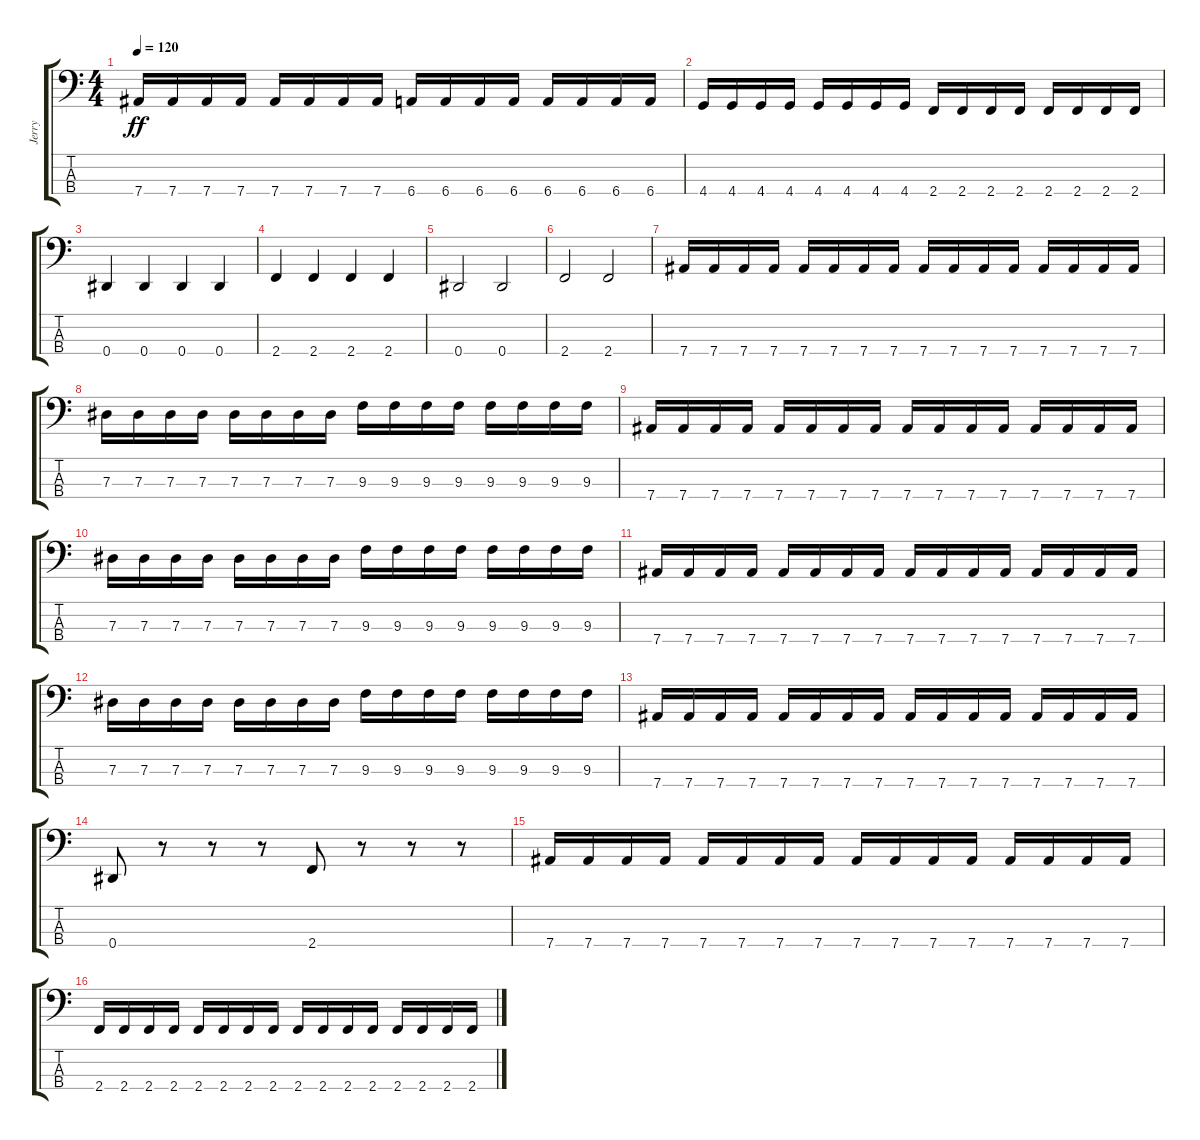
\track ("Jerry" "Jerry") {instrument electricbassfinger}
\staff {score tabs}
\tuning (Gb2 Db2 Ab1 Eb1) {hide}
\ts (4 4)
\tempo 120
\clef f4
\ks c
7.4.16{dy ff} 7.4.16 7.4.16 7.4.16 7.4.16 7.4.16 7.4.16 7.4.16 6.4.16 6.4.16 6.4.16 6.4.16 6.4.16 6.4.16 6.4.16 6.4.16 |
4.4.16 4.4.16 4.4.16 4.4.16 4.4.16 4.4.16 4.4.16 4.4.16 2.4.16 2.4.16 2.4.16 2.4.16 2.4.16 2.4.16 2.4.16 2.4.16 |
0.4.4 0.4.4 0.4.4 0.4.4 |
2.4.4 2.4.4 2.4.4 2.4.4 |
0.4.2 0.4.2 |
2.4.2 2.4.2 |
7.4.16 7.4.16 7.4.16 7.4.16 7.4.16 7.4.16 7.4.16 7.4.16 7.4.16 7.4.16 7.4.16 7.4.16 7.4.16 7.4.16 7.4.16 7.4.16 |
7.3.16 7.3.16 7.3.16 7.3.16 7.3.16 7.3.16 7.3.16 7.3.16 9.3.16 9.3.16 9.3.16 9.3.16 9.3.16 9.3.16 9.3.16 9.3.16 |
7.4.16 7.4.16 7.4.16 7.4.16 7.4.16 7.4.16 7.4.16 7.4.16 7.4.16 7.4.16 7.4.16 7.4.16 7.4.16 7.4.16 7.4.16 7.4.16 |
7.3.16 7.3.16 7.3.16 7.3.16 7.3.16 7.3.16 7.3.16 7.3.16 9.3.16 9.3.16 9.3.16 9.3.16 9.3.16 9.3.16 9.3.16 9.3.16 |
7.4.16 7.4.16 7.4.16 7.4.16 7.4.16 7.4.16 7.4.16 7.4.16 7.4.16 7.4.16 7.4.16 7.4.16 7.4.16 7.4.16 7.4.16 7.4.16 |
7.3.16 7.3.16 7.3.16 7.3.16 7.3.16 7.3.16 7.3.16 7.3.16 9.3.16 9.3.16 9.3.16 9.3.16 9.3.16 9.3.16 9.3.16 9.3.16 |
7.4.16 7.4.16 7.4.16 7.4.16 7.4.16 7.4.16 7.4.16 7.4.16 7.4.16 7.4.16 7.4.16 7.4.16 7.4.16 7.4.16 7.4.16 7.4.16 |
0.4.8 r.8 r.8 r.8 2.4.8 r.8 r.8 r.8 |
7.4.16 7.4.16 7.4.16 7.4.16 7.4.16 7.4.16 7.4.16 7.4.16 7.4.16 7.4.16 7.4.16 7.4.16 7.4.16 7.4.16 7.4.16 7.4.16 |
2.4.16 2.4.16 2.4.16 2.4.16 2.4.16 2.4.16 2.4.16 2.4.16 2.4.16 2.4.16 2.4.16 2.4.16 2.4.16 2.4.16 2.4.16 2.4.16
